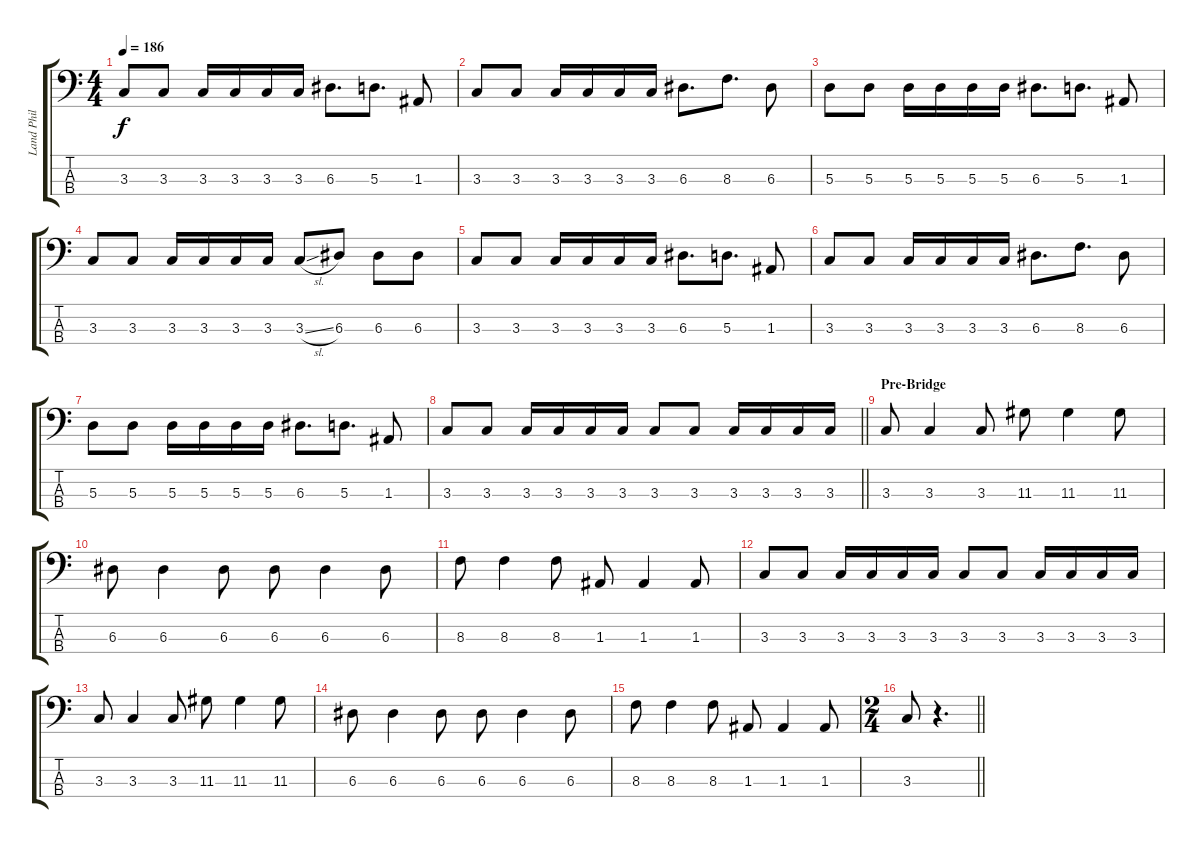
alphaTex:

\track ("Land Phil" "Land Phil") {instrument electricbasspick}
\staff {score tabs}
\tuning (G2 D2 A1 E1) {hide}
\ts (4 4)
\tempo 186
\clef f4
\ks c
3.3.8{dy f} 3.3.8 3.3.16 3.3.16 3.3.16 3.3.16 6.3.8{d} 5.3.8{d} 1.3.8 |
3.3.8 3.3.8 3.3.16 3.3.16 3.3.16 3.3.16 6.3.8{d} 8.3.8{d} 6.3.8 |
5.3.8 5.3.8 5.3.16 5.3.16 5.3.16 5.3.16 6.3.8{d} 5.3.8{d} 1.3.8 |
3.3.8 3.3.8 3.3.16 3.3.16 3.3.16 3.3.16 3.3{sl}.8 6.3.8 6.3.8 6.3.8 |
3.3.8 3.3.8 3.3.16 3.3.16 3.3.16 3.3.16 6.3.8{d} 5.3.8{d} 1.3.8 |
3.3.8 3.3.8 3.3.16 3.3.16 3.3.16 3.3.16 6.3.8{d} 8.3.8{d} 6.3.8 |
5.3.8 5.3.8 5.3.16 5.3.16 5.3.16 5.3.16 6.3.8{d} 5.3.8{d} 1.3.8 |
\barLineRight lightlight
3.3.8 3.3.8 3.3.16 3.3.16 3.3.16 3.3.16 3.3.8 3.3.8 3.3.16 3.3.16 3.3.16 3.3.16 |
\section ("" "Pre-Bridge")
3.3.8 3.3.4 3.3.8 11.3.8 11.3.4 11.3.8 |
6.3.8 6.3.4 6.3.8 6.3.8 6.3.4 6.3.8 |
8.3.8 8.3.4 8.3.8 1.3.8 1.3.4 1.3.8 |
3.3.8 3.3.8 3.3.16 3.3.16 3.3.16 3.3.16 3.3.8 3.3.8 3.3.16 3.3.16 3.3.16 3.3.16 |
3.3.8 3.3.4 3.3.8 11.3.8 11.3.4 11.3.8 |
6.3.8 6.3.4 6.3.8 6.3.8 6.3.4 6.3.8 |
8.3.8 8.3.4 8.3.8 1.3.8 1.3.4 1.3.8 |
\ts (2 4)
\barLineRight lightlight
3.3.8 r.4{d}
